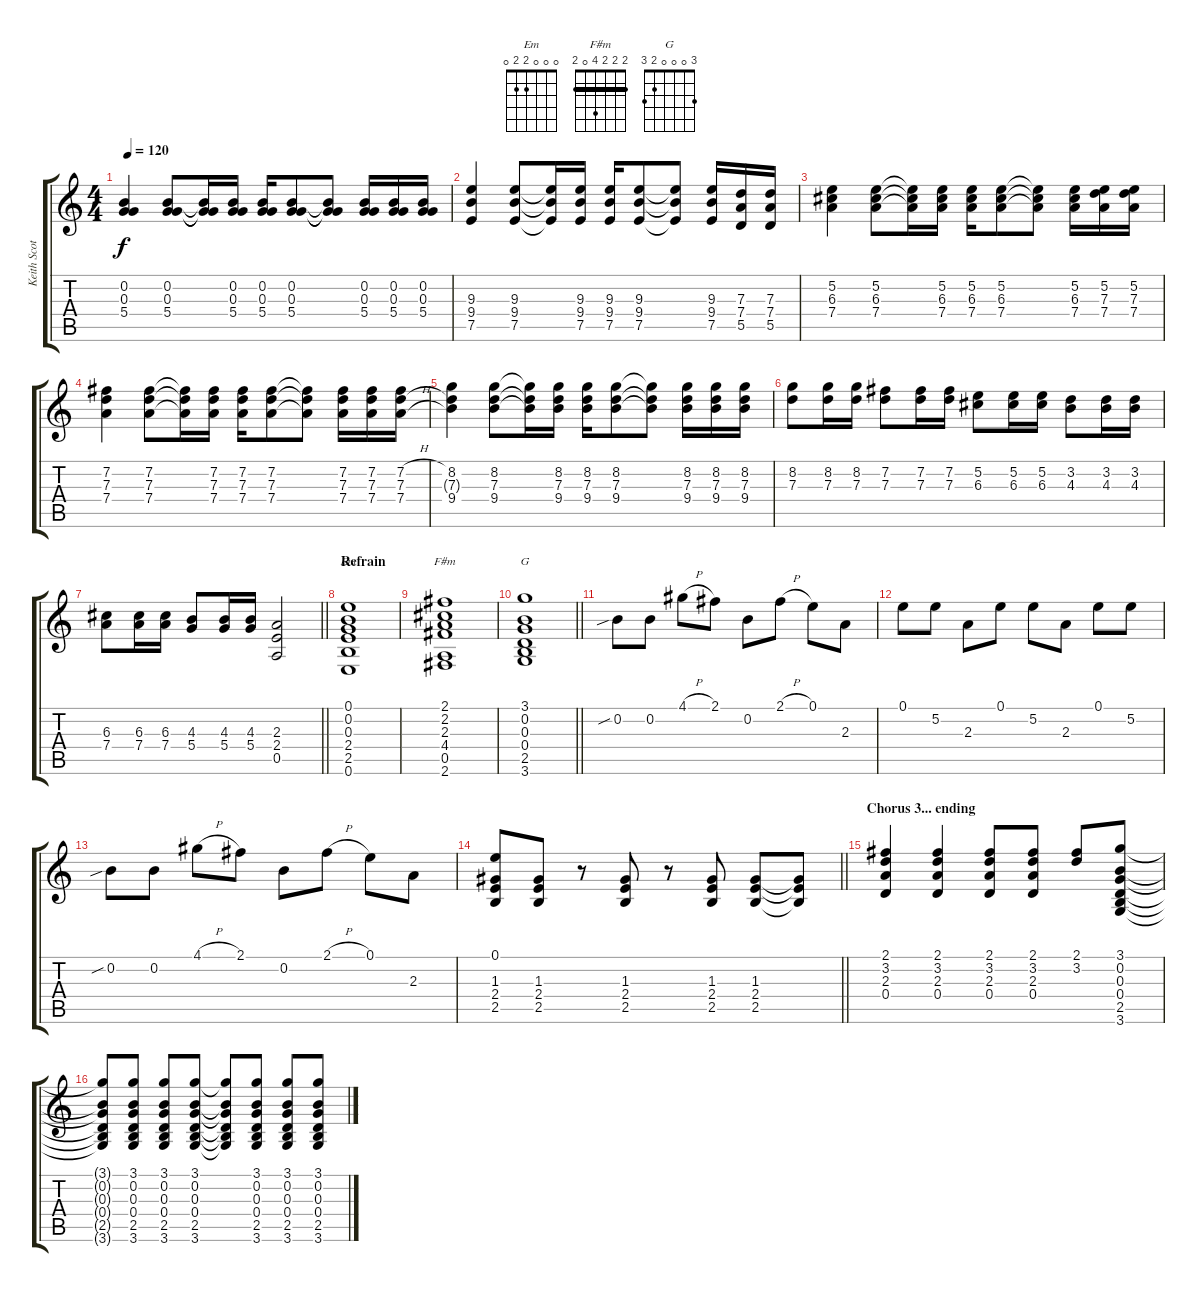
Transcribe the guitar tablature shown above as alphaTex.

\track ("Keith Scott" "Keith Scot") {instrument overdrivenguitar}
\staff {score tabs}
\tuning (E4 B3 G3 D3 A2 E2) {hide}
\chord ("Em" 0 0 0 2 2 0)
\chord ("F#m" 2 2 2 4 0 2) {barre 2}
\chord ("G" 3 0 0 0 2 3)
\ts (4 4)
\tempo 120
\clef g2
\ks c
(0.2 0.3 5.4).4{dy f} (0.2 0.3 5.4).8 (0.2{t} 0.3{t} 5.4{t}).16 (0.2 0.3 5.4).16 (0.2 0.3 5.4).16 (0.2 0.3 5.4).8 (0.2{t} 0.3{t} 5.4{t}).8 (0.2 0.3 5.4).16 (0.2 0.3 5.4).16 (0.2 0.3 5.4).16 |
(9.3 9.4 7.5).4 (9.3 9.4 7.5).8 (9.3{t} 9.4{t} 7.5{t}).16 (9.3 9.4 7.5).16 (9.3 9.4 7.5).16 (9.3 9.4 7.5).8 (9.3{t} 9.4{t} 7.5{t}).8 (9.3 9.4 7.5).16 (7.3 7.4 5.5).16 (7.3 7.4 5.5).16 |
(5.2 6.3 7.4).4 (5.2 6.3 7.4).8 (5.2{t} 6.3{t} 7.4{t}).16 (5.2 6.3 7.4).16 (5.2 6.3 7.4).16 (5.2 6.3 7.4).8 (5.2{t} 6.3{t} 7.4{t}).8 (5.2 6.3 7.4).16 (5.2 7.3 7.4).16 (5.2 7.3 7.4).16 |
(7.2 7.3 7.4).4 (7.2 7.3 7.4).8 (7.2{t} 7.3{t} 7.4{t}).16 (7.2 7.3 7.4).16 (7.2 7.3 7.4).16 (7.2 7.3 7.4).8 (7.2{t} 7.3{t} 7.4{t}).8 (7.2 7.3 7.4).16 (7.2 7.3 7.4).16 (7.2{h} 7.3 7.4{h}).16 |
(8.2 7.3{t} 9.4).4 (8.2 7.3 9.4).8 (8.2{t} 7.3{t} 9.4{t}).16 (8.2 7.3 9.4).16 (8.2 7.3 9.4).16 (8.2 7.3 9.4).8 (8.2{t} 7.3{t} 9.4{t}).8 (8.2 7.3 9.4).16 (8.2 7.3 9.4).16 (8.2 7.3 9.4).16 |
(8.2 7.3).8 (8.2 7.3).16 (8.2 7.3).16 (7.2 7.3).8 (7.2 7.3).16 (7.2 7.3).16 (5.2 6.3).8 (5.2 6.3).16 (5.2 6.3).16 (3.2 4.3).8 (3.2 4.3).16 (3.2 4.3).16 |
\barLineRight lightlight
(6.3 7.4).8 (6.3 7.4).16 (6.3 7.4).16 (4.3 5.4).8 (4.3 5.4).16 (4.3 5.4).16 (2.3 2.4 0.5).2 |
\section ("" "Refrain")
(0.1 0.2 0.3 2.4 2.5 0.6).1{ch "Em"} |
(2.1 2.2 2.3 4.4 0.5 2.6).1{ch "F#m"} |
\barLineRight lightlight
(3.1 0.2 0.3 0.4 2.5 3.6).1{ch "G"} |
0.2{sib}.8 0.2.8 4.1{h}.8 2.1.8 0.2.8 2.1{h}.8 0.1.8 2.3.8 |
0.1.8 5.2.8 2.3.8 0.1.8 5.2.8 2.3.8 0.1.8 5.2.8 |
0.2{sib}.8 0.2.8 4.1{h}.8 2.1.8 0.2.8 2.1{h}.8 0.1.8 2.3.8 |
\barLineRight lightlight
(0.1 1.3 2.4 2.5).8 (1.3 2.4 2.5).8 r.8 (1.3 2.4 2.5).8 r.8 (1.3 2.4 2.5).8 (1.3 2.4 2.5).8 (1.3{t} 2.4{t} 2.5{t}).8 |
\section ("" "Chorus 3... ending")
(2.1 3.2 2.3 0.4).4 (2.1 3.2 2.3 0.4).4 (2.1 3.2 2.3 0.4).8 (2.1 3.2 2.3 0.4).8 (2.1 3.2).8 (3.1 0.2 0.3 0.4 2.5 3.6).8 |
(3.1{t} 0.2{t} 0.3{t} 0.4{t} 2.5{t} 3.6{t}).8 (3.1 0.2 0.3 0.4 2.5 3.6).8 (3.1 0.2 0.3 0.4 2.5 3.6).8 (3.1 0.2 0.3 0.4 2.5 3.6).8 (3.1{t} 0.2{t} 0.3{t} 0.4{t} 2.5{t} 3.6{t}).8 (3.1 0.2 0.3 0.4 2.5 3.6).8 (3.1 0.2 0.3 0.4 2.5 3.6).8 (3.1 0.2 0.3 0.4 2.5 3.6).8
